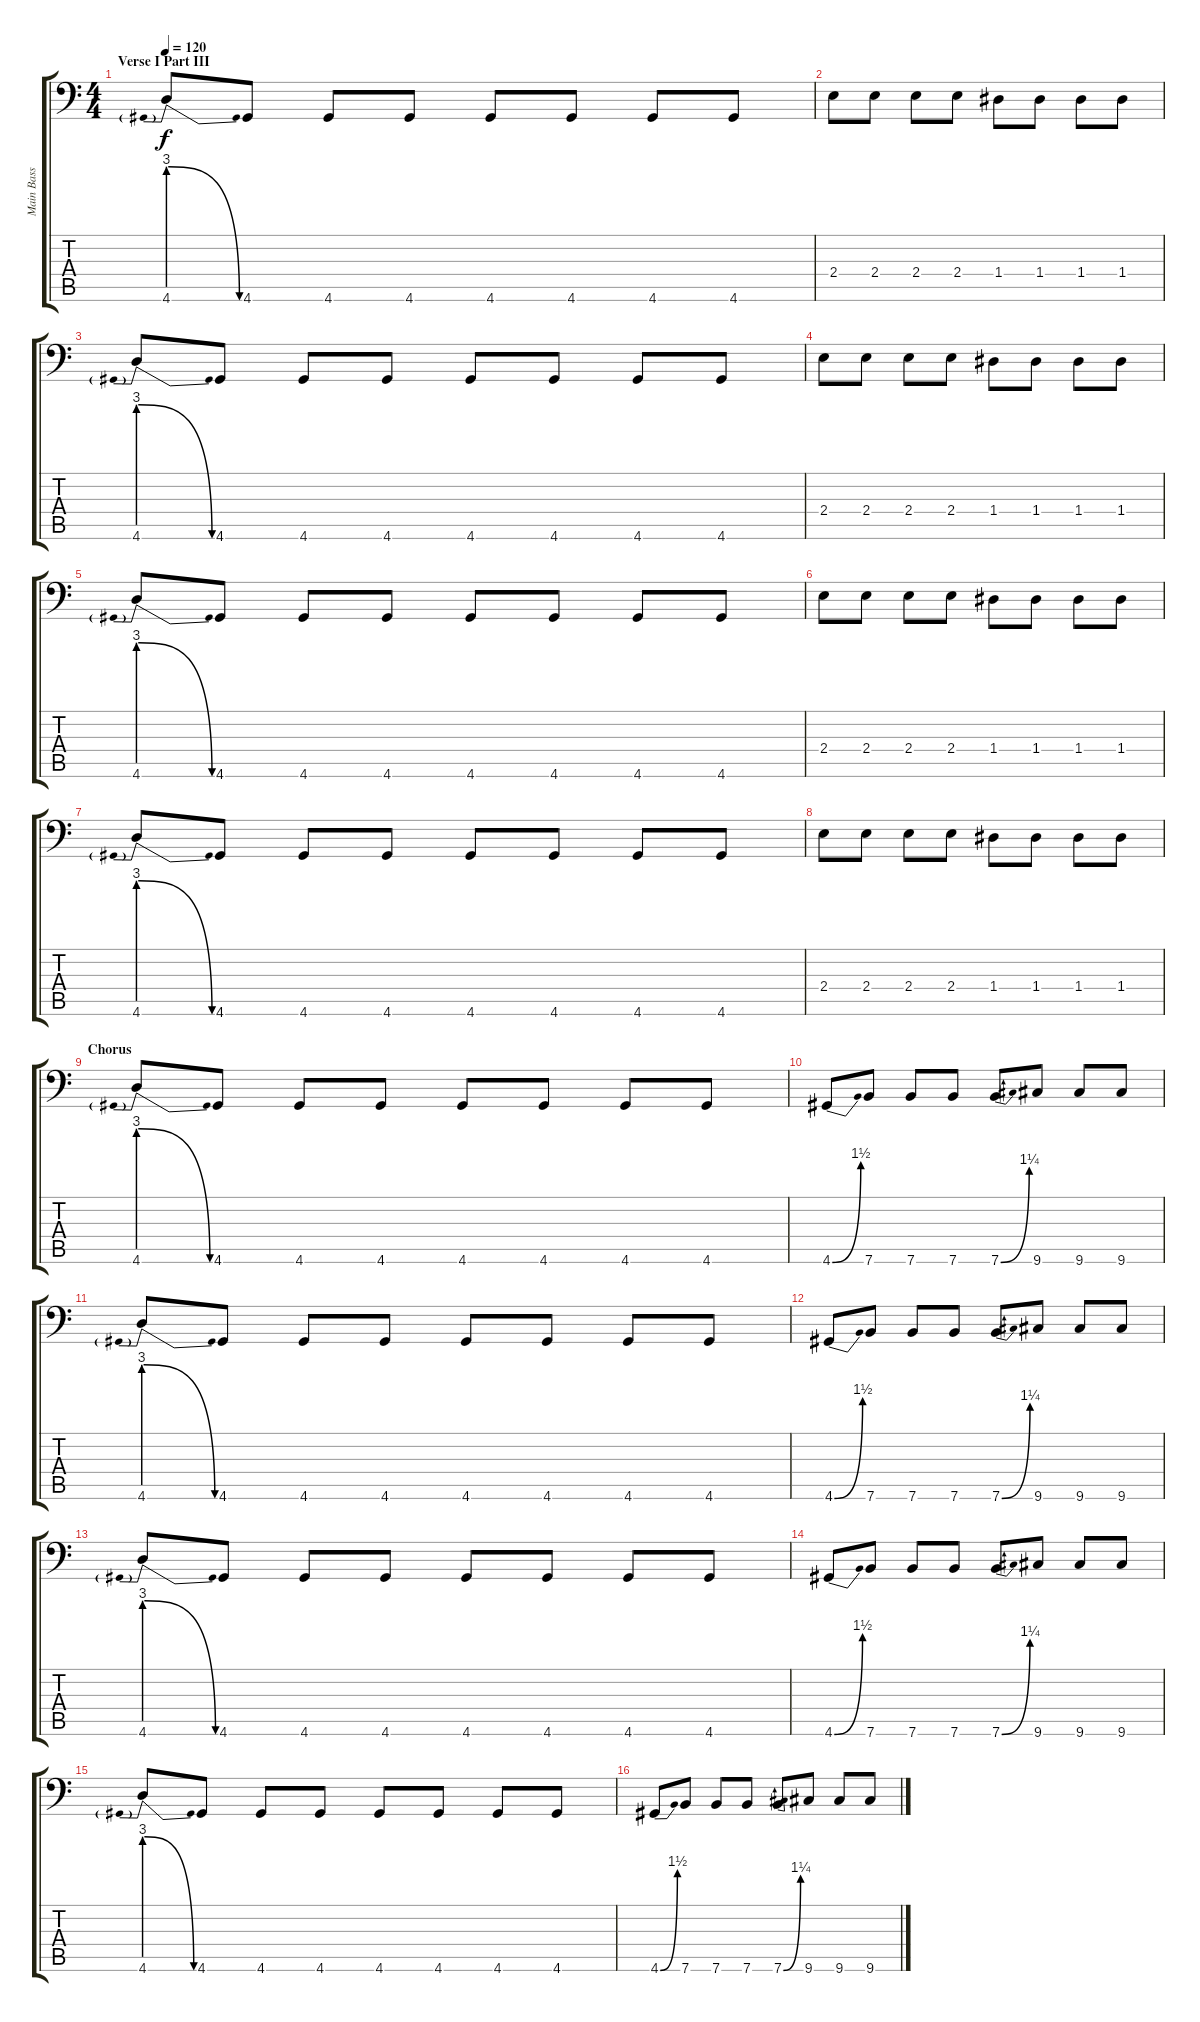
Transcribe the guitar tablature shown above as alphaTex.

\track ("Main Bass" "Main Bass") {instrument electricbassfinger}
\staff {score tabs}
\tuning (E3 B2 G2 D2 A1 E1) {hide}
\ts (4 4)
\section ("" "Verse I Part III")
\tempo 120
\clef f4
\ks c
4.6{be (prebendrelease 0 12 60 0)}.8{dy f} 4.6.8 4.6.8 4.6.8 4.6.8 4.6.8 4.6.8 4.6.8 |
2.4.8 2.4.8 2.4.8 2.4.8 1.4.8 1.4.8 1.4.8 1.4.8 |
4.6{be (prebendrelease 0 12 60 0)}.8 4.6.8 4.6.8 4.6.8 4.6.8 4.6.8 4.6.8 4.6.8 |
2.4.8 2.4.8 2.4.8 2.4.8 1.4.8 1.4.8 1.4.8 1.4.8 |
4.6{be (prebendrelease 0 12 60 0)}.8 4.6.8 4.6.8 4.6.8 4.6.8 4.6.8 4.6.8 4.6.8 |
2.4.8 2.4.8 2.4.8 2.4.8 1.4.8 1.4.8 1.4.8 1.4.8 |
4.6{be (prebendrelease 0 12 60 0)}.8 4.6.8 4.6.8 4.6.8 4.6.8 4.6.8 4.6.8 4.6.8 |
2.4.8 2.4.8 2.4.8 2.4.8 1.4.8 1.4.8 1.4.8 1.4.8 |
\section ("" "Chorus")
4.6{be (prebendrelease 0 12 60 0)}.8 4.6.8 4.6.8 4.6.8 4.6.8 4.6.8 4.6.8 4.6.8 |
4.6{be (bend 0 0 60 6)}.8 7.6.8 7.6.8 7.6.8 7.6{be (bend 0 0 60 5)}.8 9.6.8 9.6.8 9.6.8 |
4.6{be (prebendrelease 0 12 60 0)}.8 4.6.8 4.6.8 4.6.8 4.6.8 4.6.8 4.6.8 4.6.8 |
4.6{be (bend 0 0 60 6)}.8 7.6.8 7.6.8 7.6.8 7.6{be (bend 0 0 60 5)}.8 9.6.8 9.6.8 9.6.8 |
4.6{be (prebendrelease 0 12 60 0)}.8 4.6.8 4.6.8 4.6.8 4.6.8 4.6.8 4.6.8 4.6.8 |
4.6{be (bend 0 0 60 6)}.8 7.6.8 7.6.8 7.6.8 7.6{be (bend 0 0 60 5)}.8 9.6.8 9.6.8 9.6.8 |
4.6{be (prebendrelease 0 12 60 0)}.8 4.6.8 4.6.8 4.6.8 4.6.8 4.6.8 4.6.8 4.6.8 |
4.6{be (bend 0 0 60 6)}.8 7.6.8 7.6.8 7.6.8 7.6{be (bend 0 0 60 5)}.8 9.6.8 9.6.8 9.6.8
